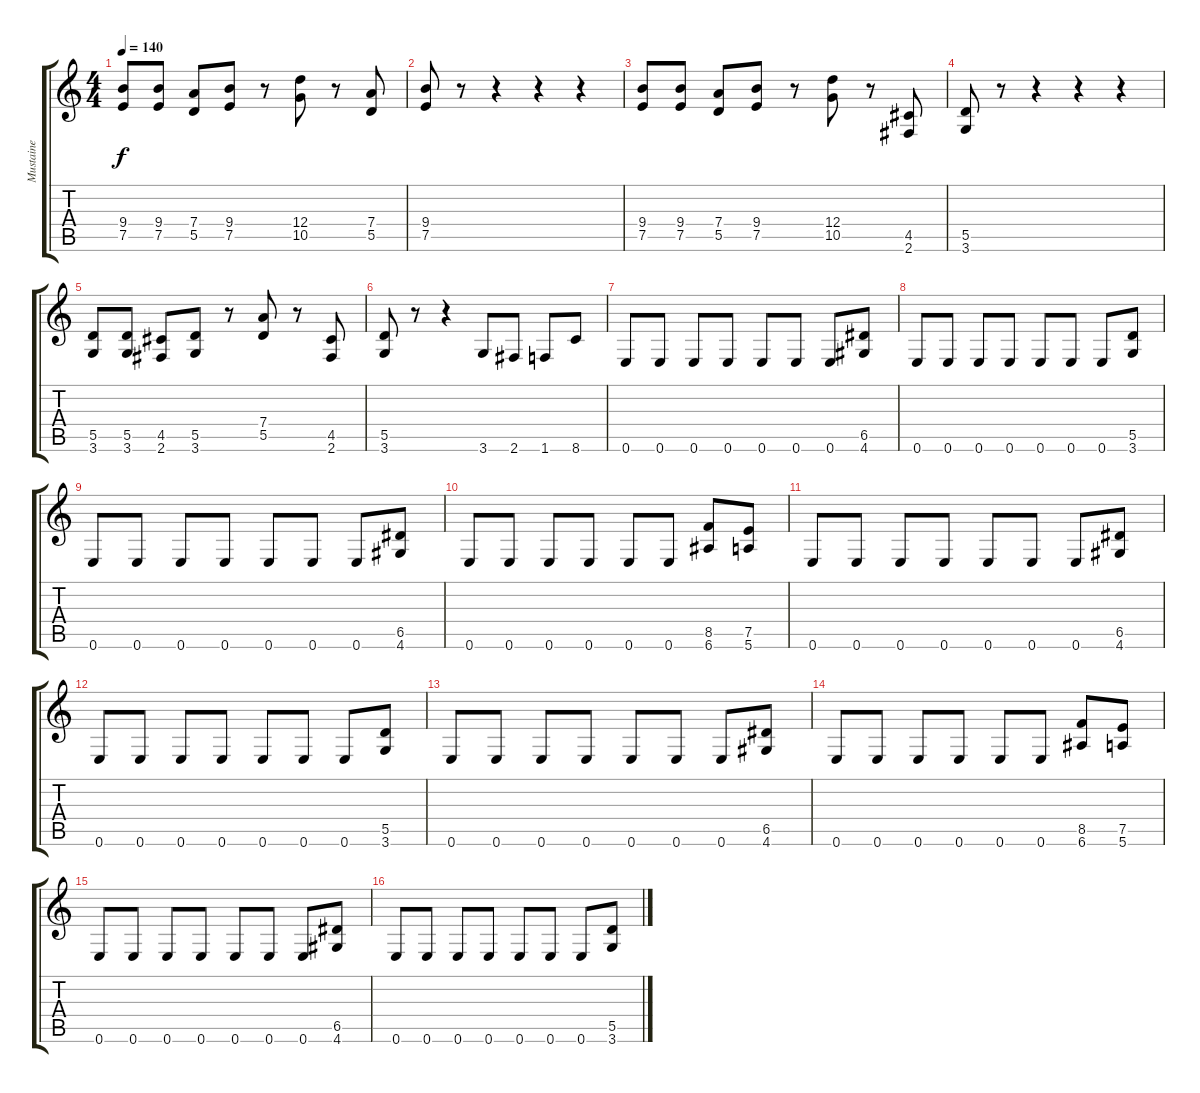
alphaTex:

\track ("Mustaine" "Mustaine") {instrument distortionguitar}
\staff {score tabs}
\tuning (E4 B3 G3 D3 A2 E2) {hide}
\ts (4 4)
\tempo 140
\clef g2
\ks c
(9.4 7.5).8{dy f} (9.4 7.5).8 (7.4 5.5).8 (9.4 7.5).8 r.8 (12.4 10.5).8 r.8 (7.4 5.5).8 |
(9.4 7.5).8 r.8 r.4 r.4 r.4 |
(9.4 7.5).8 (9.4 7.5).8 (7.4 5.5).8 (9.4 7.5).8 r.8 (12.4 10.5).8 r.8 (4.5 2.6).8 |
(5.5 3.6).8 r.8 r.4 r.4 r.4 |
(5.5 3.6).8 (5.5 3.6).8 (4.5 2.6).8 (5.5 3.6).8 r.8 (7.4 5.5).8 r.8 (4.5 2.6).8 |
(5.5 3.6).8 r.8 r.4 3.6.8 2.6.8 1.6.8 8.6.8 |
0.6.8 0.6.8 0.6.8 0.6.8 0.6.8 0.6.8 0.6.8 (6.5 4.6).8 |
0.6.8 0.6.8 0.6.8 0.6.8 0.6.8 0.6.8 0.6.8 (5.5 3.6).8 |
0.6.8 0.6.8 0.6.8 0.6.8 0.6.8 0.6.8 0.6.8 (6.5 4.6).8 |
0.6.8 0.6.8 0.6.8 0.6.8 0.6.8 0.6.8 (8.5 6.6).8 (7.5 5.6).8 |
0.6.8 0.6.8 0.6.8 0.6.8 0.6.8 0.6.8 0.6.8 (6.5 4.6).8 |
0.6.8 0.6.8 0.6.8 0.6.8 0.6.8 0.6.8 0.6.8 (5.5 3.6).8 |
0.6.8 0.6.8 0.6.8 0.6.8 0.6.8 0.6.8 0.6.8 (6.5 4.6).8 |
0.6.8 0.6.8 0.6.8 0.6.8 0.6.8 0.6.8 (8.5 6.6).8 (7.5 5.6).8 |
0.6.8 0.6.8 0.6.8 0.6.8 0.6.8 0.6.8 0.6.8 (6.5 4.6).8 |
0.6.8 0.6.8 0.6.8 0.6.8 0.6.8 0.6.8 0.6.8 (5.5 3.6).8
